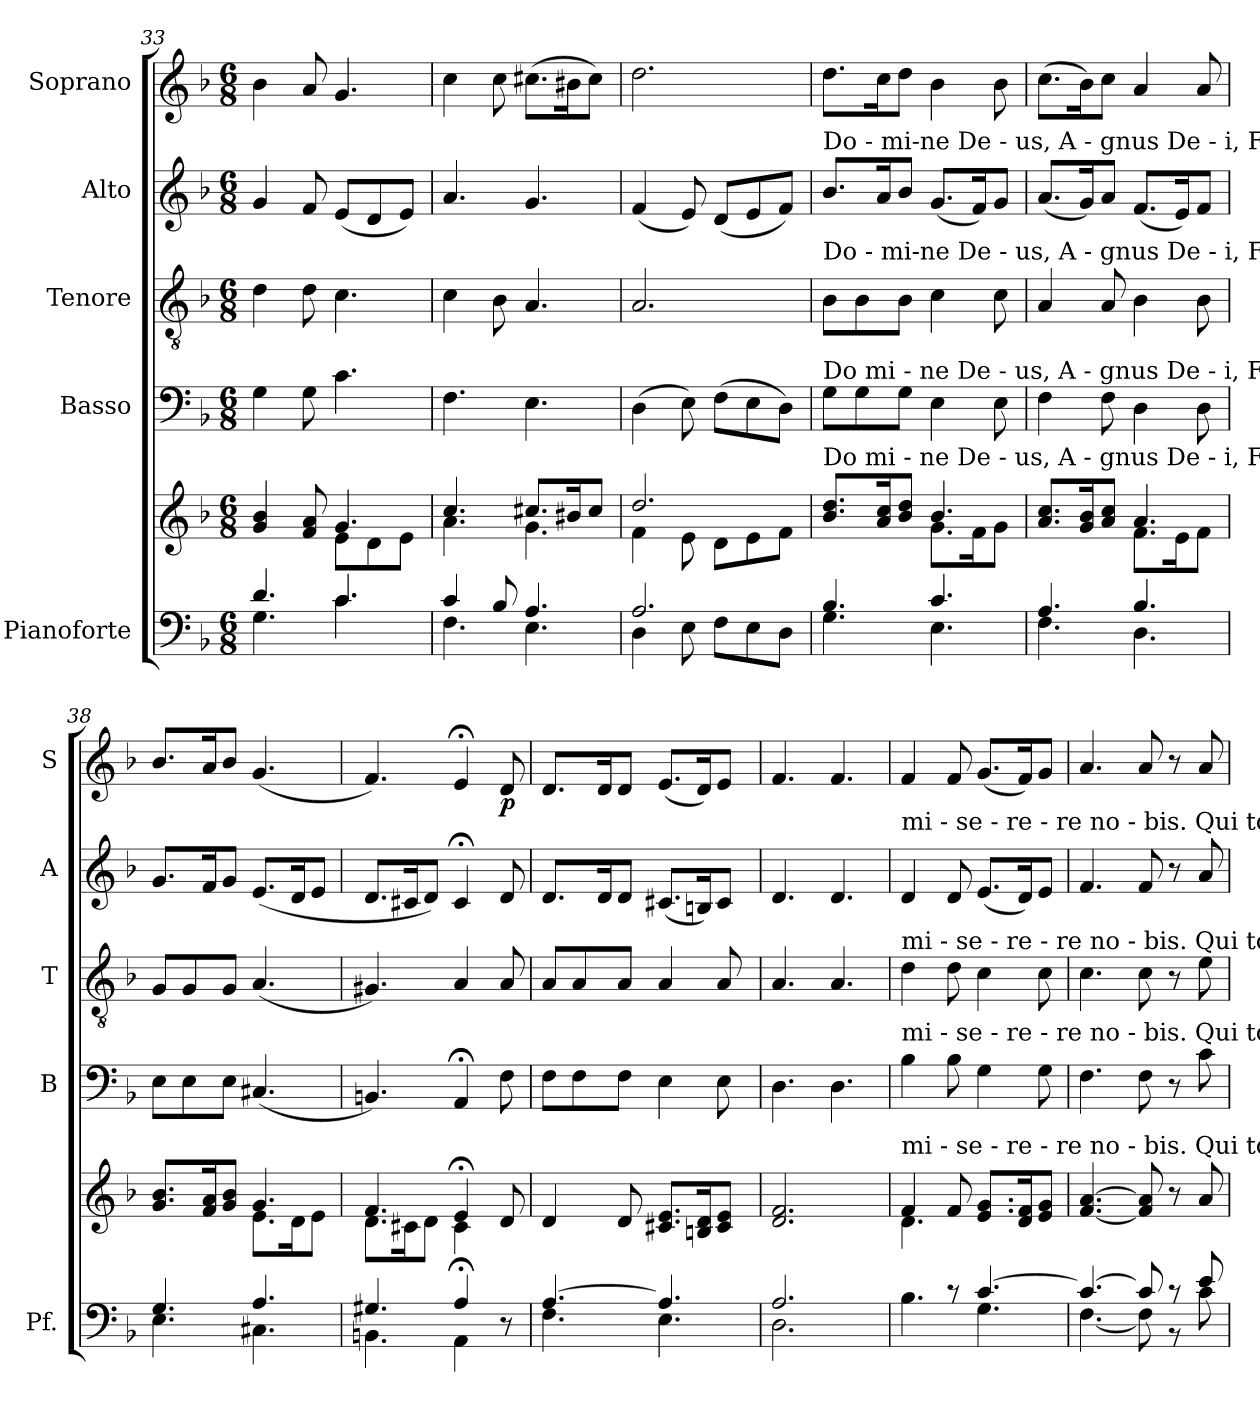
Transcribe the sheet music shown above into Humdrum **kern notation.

**kern	**kern	**kern	**kern	**kern	**kern	**dynam
*part5	*part5	*part4	*part3	*part2	*part1	*part1
*staff6	*staff5	*staff4	*staff3	*staff2	*staff1	*staff1
*I"Pianoforte	*	*I"Basso	*I"Tenore	*I"Alto	*I"Soprano	*
*I'Pf.	*	*I'B	*I'T	*I'A	*I'S	*
*clefF4	*clefG2	*clefF4	*clefGv2	*clefG2	*clefG2	*
*k[b-]	*k[b-]	*k[b-]	*k[b-]	*k[b-]	*k[b-]	*
*F:	*F:	*F:	*F:	*F:	*F:	*
*M6/8	*M6/8	*M6/8	*M6/8	*M6/8	*M6/8	*
=33	=33	=33	=33	=33	=33	=33
*^	*^	*	*	*	*	*
4.d/	4.G\	4g/ 4b-/	4.d\yy	4G\	4d\	4g/	4b-\	.
.	.	8f/ 8a/	.	8G\	8d\	8f/	8a/	.
4.c/	4.c\	4.g/	8e\L	4.c\	4.c\	(8e/L	4.g/	.
.	.	.	8d\	.	.	8d/	.	.
.	.	.	8e\J	.	.	8e/J)	.	.
=34	=34	=34	=34	=34	=34	=34	=34	=34
4c/	4.F\	4.cc/	4.a\	4.F\	4c\	4.a/	4cc\	.
8B-/	.	.	.	.	8B-\	.	8cc\	.
4.A/	4.E\	8.cc#X/L	4.g\	4.E\	4.A/	4.g/	(8.cc#X\L	.
.	.	16b#X/k	.	.	.	.	16b#X\k	.
.	.	8cc#/J	.	.	.	.	8cc#\J)	.
=35	=35	=35	=35	=35	=35	=35	=35	=35
2.A/	4D\	2.dd/	4f\	(4D\	2.A/	(4f/	2.dd\	.
.	8E\	.	8e\	8E\)	.	8e/)	.	.
.	8F\L	.	8d\L	(8F\L	.	(8d/L	.	.
.	8E\	.	8e\	8E\	.	8e/	.	.
.	8D\J	.	8f\J	8D\J)	.	8f/J)	.	.
!!LO:PB:g=z
=36	=36	=36	=36	=36	=36	=36	=36	=36
!	!	!	!	!	!	!LO:TX:a:t=Do   - mi-ne  De  -     us,     A     -  gnus De   -     i,      Fi  -    li-us    Pa                    -                  tris.      Qui   tol  -  lis pec- ca       -   ta      mun  -     di,	!	!
!	!	!	!	!	!LO:TX:a:t=Do -   mi-ne  De    -    us,    A    -   gnus De   -     i,     Fi  -     li-us   Pa                    -                   tris.     Qui    tol  -  lis pec-  ca      -   ta      mun -      di,	!	!	!
!	!	!	!	!LO:TX:a:t=Do  mi -  ne   De    -   us,     A    -   gnus De   -     i,     Fi  -  li -   us   Pa                    -                   tris.    Qui    tol - lis   pec-   ca      -   ta     mun -       di,	!	!	!	!
!	!	!LO:TX:a:t=Do  mi -  ne   De    -   us,     A    -   gnus De   -     i,     Fi  -  li -   us   Pa                    -                   tris.    Qui    tol - lis   pec-   ca      -   ta     mun -       di,	!	!	!	!	!	!
4.B-/	4.G\	8.b-/ 8.dd/L	4.f\yy	8G\L	8B-\L	8.b-/L	8.dd\L	.
.	.	.	.	8G\	8B-\	.	.	.
.	.	16a/ 16cc/k	.	.	.	16a/k	16cc\k	.
.	.	8b-/ 8dd/J	.	8G\J	8B-\J	8b-/J	8dd\J	.
4.c/	4.E\	4.b-/	8.g\L	4E\	4c\	(8.g/L	4b-\	.
.	.	.	16f\k	.	.	16f/k)	.	.
.	.	.	8g\J	8E\	8c\	8g/J	8b-\	.
=37	=37	=37	=37	=37	=37	=37	=37	=37
4.A/	4.F\	8.a/ 8.cc/L	4.e\yy	4F\	4A/	(8.a/L	(8.cc\L	.
.	.	16g/ 16b-/k	.	.	.	16g/k)	16b-\k)	.
.	.	8a/ 8cc/J	.	8F\	8A/	8a/J	8cc\J	.
4.B-/	4.D\	4.a/	8.f\L	4D\	4B-\	(8.f/L	4a/	.
.	.	.	16e\k	.	.	16e/k)	.	.
.	.	.	8f\J	8D\	8B-\	8f/J	8a/	.
=38	=38	=38	=38	=38	=38	=38	=38	=38
4.G/	4.E\	8.g/ 8.b-/L	4.e\yy	8E\L	8G/L	8.g/L	8.b-/L	.
.	.	.	.	8E\	8G/	.	.	.
.	.	16f/ 16a/k	.	.	.	16f/k	16a/k	.
.	.	8g/ 8b-/J	.	8E\J	8G/J	8g/J	8b-/J	.
4.A/	4.C#X\	4.g/	8.e\L	(4.C#X/	(4.A/	(8.e/L	(4.g/	.
.	.	.	16d\k	.	.	16d/k	.	.
.	.	.	8e\J	.	.	8e/J	.	.
=39	=39	=39	=39	=39	=39	=39	=39	=39
4.G#X/	4.BBn\	4.f/	8.d\L	4.BBn/)	4.G#X/)	8.d/L	4.f/)	.
.	.	.	16c#X\k	.	.	16c#X/k	.	.
.	.	.	8d\J	.	.	8d/J)	.	.
4A;/	4AA\	4e;</	4c#\	4AA;</	4A/	4c#;</	4e;</	.
!	!	!	!	!	!	!	!	!LO:DY:b
8r	8ryy	8d/	8d\yy	8F\	8A/	8d/	8d/	p
*	*	*v	*v	*	*	*	*	*
=40	=40	=40	=40	=40	=40	=40	=40
*	*	*	*	*	*	*^	*
[>4.A/	4.F\	4d/	8F\L	8A/L	8.d/L	8.d/L	6ryy	.
.	.	.	8F\	8A/	.	.	.	.
.	.	.	.	.	.	.	12...ryy	.
.	.	.	.	.	16d/k	16d/k	.	.
.	.	8d/	8F\J	8A/J	8d/J	8d/J	.	.
*	*	*	*	*	*	*MM87	*	*
.	.	.	.	.	.	.	3ryy	.
4.A/]	4.E\	8.c#X/ 8.e/L	4E\	4A/	(8.c#X/L	(8.e/L	.	.
.	.	16Bn/ 16d/k	.	.	16Bn/k)	16d/k)	.	.
.	.	8c#/ 8e/J	8E\	8A/	8c#/J	8e/J	.	.
.	.	.	.	.	.	.	12ryy	.
.	.	.	.	.	.	.	96ryy	.
*	*	*	*	*	*	*v	*v	*
=41	=41	=41	=41	=41	=41	=41	=41
2.A/	2.D\	2.d/ 2.f/	4.D\	4.A/	4.d/	4.f/	.
.	.	.	4.D\	4.A/	4.d/	4.f/	.
!!LO:LB:g=z
=42	=42	=42	=42	=42	=42	=42	=42
*	*	*^	*	*	*	*	*
!	!	!	!	!	!	!LO:TX:a:t=mi    -    se -  re       -   re       no      -    bis.         Qui     tol  -    lis pec  -   ca       -   ta       mun     -    di,               su     -      sci     -         pe                   de - pre-	!	!
!	!	!	!	!	!LO:TX:a:t=mi    -    se -  re       -   re       no      -    bis.         Qui     tol  -    lis pec  -   ca       -   ta       mun     -    di,               su     -      sci     -         pe                   de - pre-	!	!	!
!	!	!	!	!LO:TX:a:t=mi    -   se -  re       -   re       no      -    bis.         Qui     tol  - lis    pec  -   ca       -   ta       mun     -    di,               su     -      sci     -         pe                   de - pre-	!	!	!	!
!	!	!LO:TX:a:t=mi    -   se -  re       -   re       no      -    bis.         Qui     tol  - lis    pec  -   ca       -   ta       mun     -    di,               su     -      sci     -         pe                   de - pre-	!	!	!	!	!	!
4ryy	4.B-\	4f/	4.d\	4B-\	4d\	4d/	4f/	.
8rc	.	8f/	.	8B-\	8d\	8d/	8f/	.
[>4.c/	4.G\	8.e/ 8.g/L	4.d\yy	4G\	4c\	(8.e/L	(8.g/L	.
.	.	16d/ 16f/k	.	.	.	16d/k)	16f/k)	.
.	.	8e/ 8g/J	.	8G\	8c\	8e/J	8g/J	.
*	*	*v	*v	*	*	*	*	*
=43	=43	=43	=43	=43	=43	=43	=43
4.c/_	[<4.F\	[4.f/ [4.a/	4.F\	4.c\	4.f/	4.a/	.
8c/]	8F\]	8f/] 8a/]	8F\	8c\	8f/	8a/	.
8rc	8r	8r	8r	8r	8r	8r	.
8e/	8c\	8a/	8c\	8e\	8a/	8a/	.
*v	*v	*	*	*	*	*	*
=	=	=	=	=	=	=
*-	*-	*-	*-	*-	*-	*-
